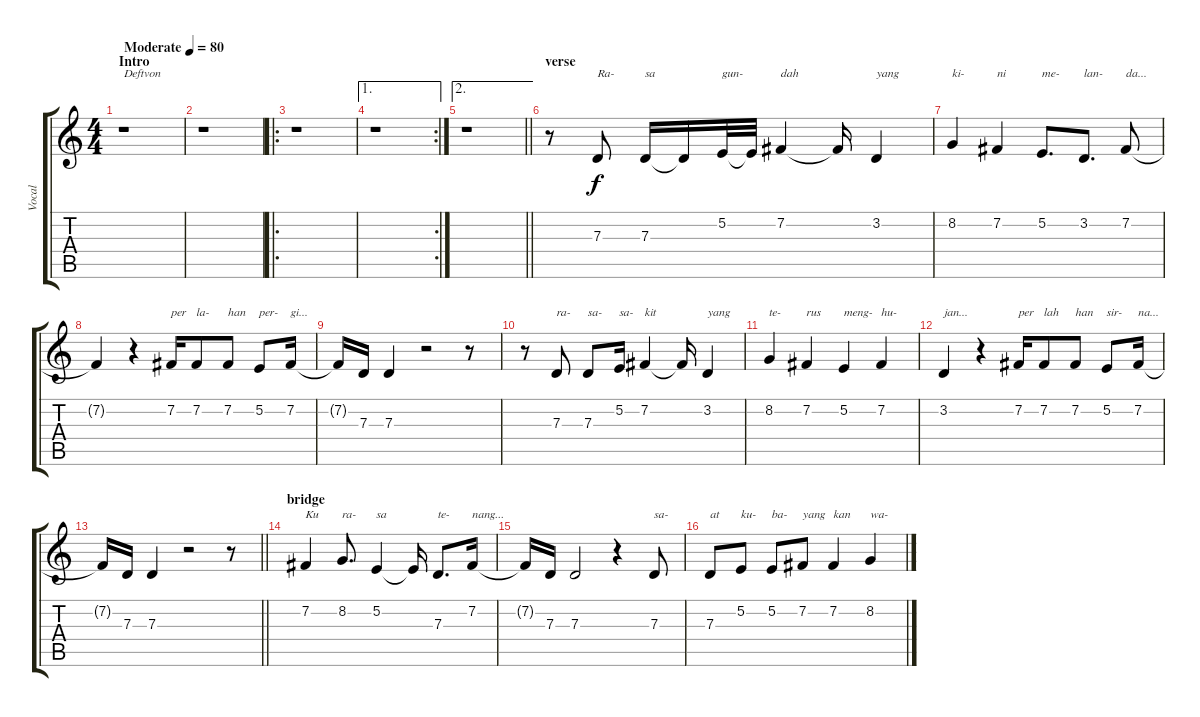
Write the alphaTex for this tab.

\track ("Vocal" "Vocal") {instrument lead3calliope}
\staff {score tabs}
\tuning (E4 B3 G3 D3 A2 E2) {hide}
\ts (4 4)
\section ("" "Intro")
\tempo (80 "Moderate")
\clef g2
\ks c
r.1{txt "Deftvon" dy f instrument lead3calliope} |
r.1 |
\ro
r.1 |
\ae 1
\rc 2
r.1 |
\ae 2
\barLineRight lightlight
r.1 |
\section ("" "verse")
r.8 7.3.8{txt "Ra-"} 7.3.16{txt "sa"} 7.3{t}.16 5.2.32{txt "gun-"} 5.2{t}.32 7.2.4{txt "dah"} 7.2{t}.16 3.2.4{txt "yang"} |
8.2.4{txt "ki-"} 7.2.4{txt "ni"} 5.2.8{d txt "me-"} 3.2.8{d txt "lan-"} 7.2.8{txt "da..."} |
7.2{t}.4 r.4 7.2.16{txt "per"} 7.2.8{txt "la-"} 7.2.8{txt "han"} 5.2.8{txt "per-"} 7.2.16{txt "gi..."} |
7.2{t}.16 7.3.16 7.3.4 r.2 r.8 |
r.8 7.3.8{txt "ra-"} 7.3.8{txt "sa-"} 5.2.16{txt "sa-"} 7.2.4{txt "kit"} 7.2{t}.16 3.2.4{txt "yang"} |
8.2.4{txt "te-"} 7.2.4{txt "rus"} 5.2.4{txt "meng-"} 7.2.4{txt "hu-"} |
3.2.4{txt "jan..."} r.4 7.2.16{txt "per"} 7.2.8{txt "lah"} 7.2.8{txt "han"} 5.2.8{txt "sir-"} 7.2.16{txt "na..."} |
\barLineRight lightlight
7.2{t}.16 7.3.16 7.3.4 r.2 r.8 |
\section ("" "bridge")
7.2.4{txt "Ku"} 8.2.8{d txt "ra-"} 5.2.4{txt "sa"} 5.2{t}.16 7.3.8{d txt "te-"} 7.2.16{txt "nang..."} |
7.2{t}.16 7.3.16 7.3.2 r.4 7.3.8{txt "sa-"} |
7.3.8{txt "at"} 5.2.8{txt "ku-"} 5.2.8{txt "ba-"} 7.2.8{txt "yang"} 7.2.4{txt "kan"} 8.2.4{txt "wa-"}
